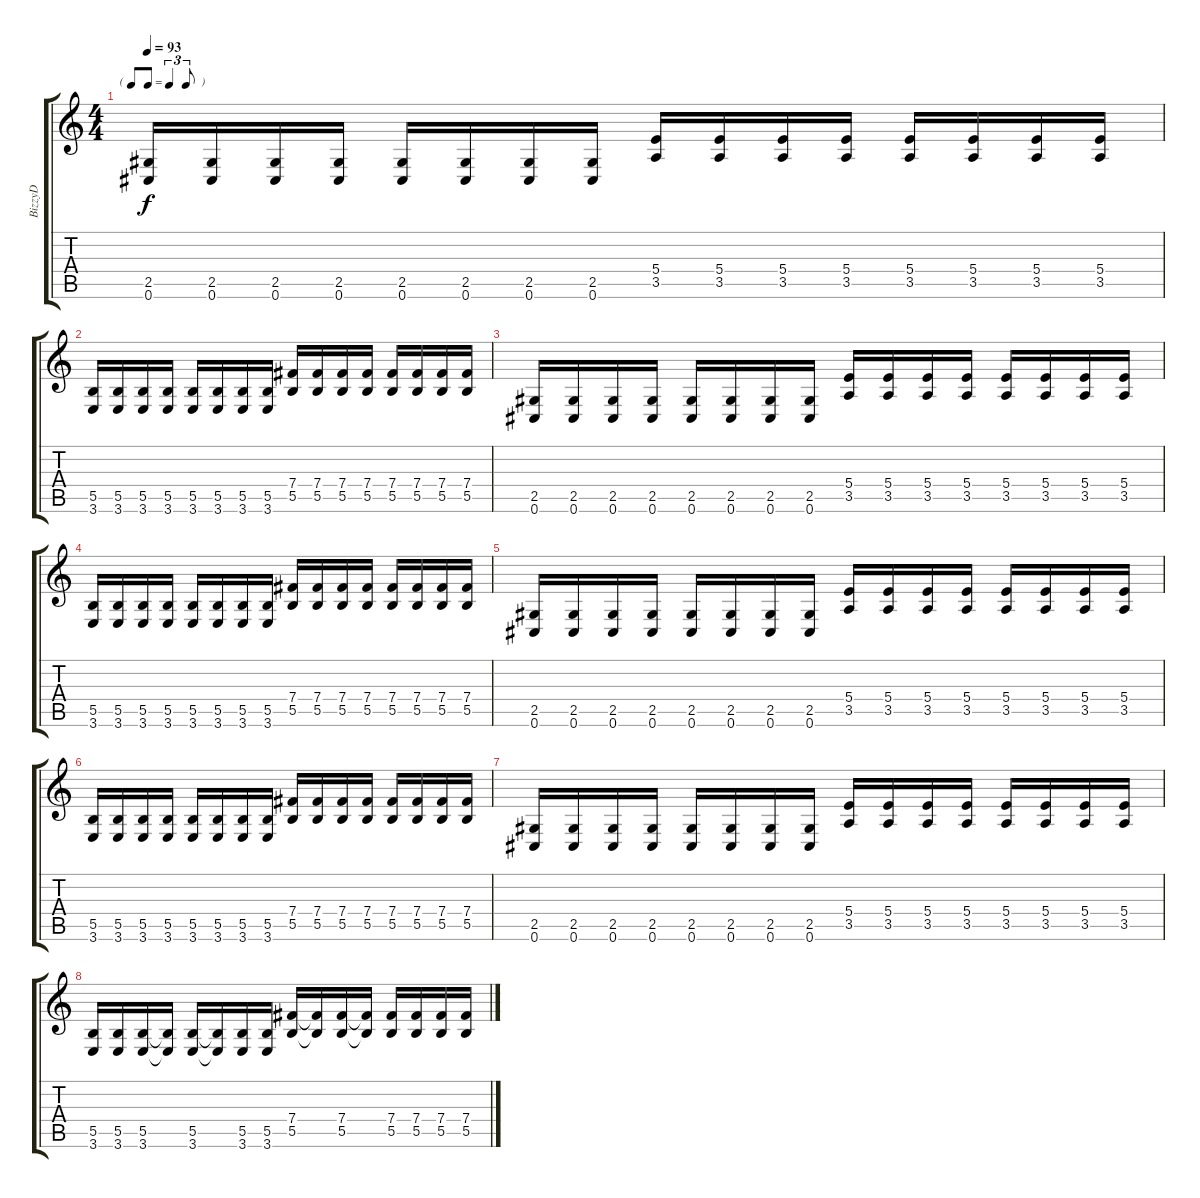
\track ("BizzyD" "BizzyD") {instrument distortionguitar}
\staff {score tabs}
\tuning (Db4 Ab3 E3 B2 Gb2 Db2) {hide}
\ts (4 4)
\tf triplet8th
\tempo 93
\clef g2
\ks c
(2.5 0.6).16{dy f} (2.5 0.6).16 (2.5 0.6).16 (2.5 0.6).16 (2.5 0.6).16 (2.5 0.6).16 (2.5 0.6).16 (2.5 0.6).16 (5.4 3.5).16 (5.4 3.5).16 (5.4 3.5).16 (5.4 3.5).16 (5.4 3.5).16 (5.4 3.5).16 (5.4 3.5).16 (5.4 3.5).16 |
(5.5 3.6).16 (5.5 3.6).16 (5.5 3.6).16 (5.5 3.6).16 (5.5 3.6).16 (5.5 3.6).16 (5.5 3.6).16 (5.5 3.6).16 (7.4 5.5).16 (7.4 5.5).16 (7.4 5.5).16 (7.4 5.5).16 (7.4 5.5).16 (7.4 5.5).16 (7.4 5.5).16 (7.4 5.5).16 |
(2.5 0.6).16 (2.5 0.6).16 (2.5 0.6).16 (2.5 0.6).16 (2.5 0.6).16 (2.5 0.6).16 (2.5 0.6).16 (2.5 0.6).16 (5.4 3.5).16 (5.4 3.5).16 (5.4 3.5).16 (5.4 3.5).16 (5.4 3.5).16 (5.4 3.5).16 (5.4 3.5).16 (5.4 3.5).16 |
(5.5 3.6).16 (5.5 3.6).16 (5.5 3.6).16 (5.5 3.6).16 (5.5 3.6).16 (5.5 3.6).16 (5.5 3.6).16 (5.5 3.6).16 (7.4 5.5).16 (7.4 5.5).16 (7.4 5.5).16 (7.4 5.5).16 (7.4 5.5).16{instrument electricguitarmuted} (7.4 5.5).16 (7.4 5.5).16 (7.4 5.5).16 |
(2.5 0.6).16{instrument distortionguitar} (2.5 0.6).16 (2.5 0.6).16 (2.5 0.6).16 (2.5 0.6).16 (2.5 0.6).16 (2.5 0.6).16 (2.5 0.6).16 (5.4 3.5).16 (5.4 3.5).16 (5.4 3.5).16 (5.4 3.5).16 (5.4 3.5).16 (5.4 3.5).16 (5.4 3.5).16 (5.4 3.5).16 |
(5.5 3.6).16 (5.5 3.6).16 (5.5 3.6).16 (5.5 3.6).16 (5.5 3.6).16 (5.5 3.6).16 (5.5 3.6).16 (5.5 3.6).16 (7.4 5.5).16 (7.4 5.5).16 (7.4 5.5).16 (7.4 5.5).16 (7.4 5.5).16 (7.4 5.5).16 (7.4 5.5).16 (7.4 5.5).16 |
(2.5 0.6).16 (2.5 0.6).16 (2.5 0.6).16 (2.5 0.6).16 (2.5 0.6).16 (2.5 0.6).16 (2.5 0.6).16 (2.5 0.6).16 (5.4 3.5).16 (5.4 3.5).16 (5.4 3.5).16 (5.4 3.5).16 (5.4 3.5).16 (5.4 3.5).16 (5.4 3.5).16 (5.4 3.5).16 |
(5.5 3.6).16{instrument electricguitarmuted} (5.5 3.6).16 (5.5 3.6).16{instrument distortionguitar} (5.5{t} 3.6{t}).16 (5.5 3.6).16 (5.5{t} 3.6{t}).16 (5.5 3.6).16{instrument electricguitarmuted} (5.5 3.6).16 (7.4 5.5).16{instrument distortionguitar} (7.4{t} 5.5{t}).16 (7.4 5.5).16 (7.4{t} 5.5{t}).16 (7.4 5.5).16 (7.4 5.5).16 (7.4 5.5).16 (7.4 5.5).16
